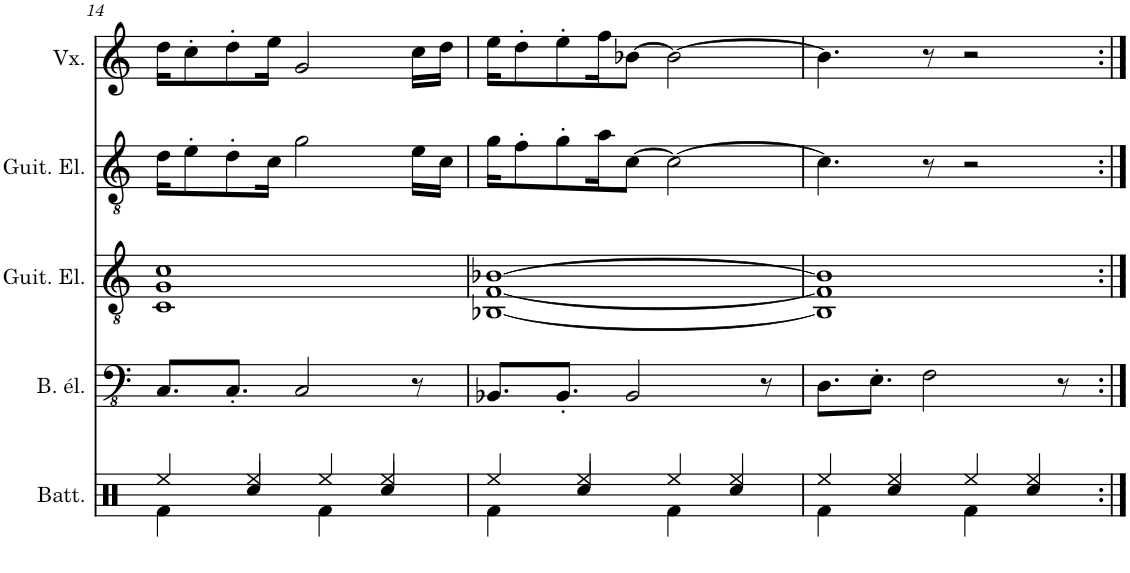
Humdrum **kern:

**kern	**kern	**kern	**kern	**kern
*part5	*part4	*part3	*part2	*part1
*staff5	*staff4	*staff3	*staff2	*staff1
*I"Batterie	*I"Basse électrique	*I"Guitare électrique	*I"Guitare électrique	*I"Voix
*I'Batt.	*I'B. él.	*I'Guit. El.	*I'Guit. El.	*I'Vx.
!!LO:PB:g=z
*clefX	*clefFv4	*clefGv2	*clefGv2	*clefG2
*k[]	*k[]	*k[]	*k[]	*k[]
*M4/4	*M4/4	*M4/4	*M4/4	*M4/4
=14	=14	=14	=14	=14
*^	*	*	*	*
4Ree/	4Rf\	8.CC/L	1C 1G 1c	16d\KL	16dd\KL
.	.	.	.	8e'\	8cc'\
.	.	8.CC'/J	.	8d'\	8dd'\
4Ree/	4Rcc/	.	.	.	.
.	.	.	.	16c\Jk	16ee\Jk
.	.	2CC/	.	2g\	2g/
4Ree/	4Rf\	.	.	.	.
4Ree/	4Rcc/	.	.	.	.
.	.	8r	.	16e\LL	16cc\LL
.	.	.	.	16c\JJ	16dd\JJ
=15	=15	=15	=15	=15	=15
4Ree/	4Rf\	8.BBB-X/L	[1BB-X [1F [1B-X	16g\KL	16ee\KL
.	.	.	.	8f'\	8dd'\
.	.	8.BBB-'/J	.	8g'\	8ee'\
4Ree/	4Rcc/	.	.	.	.
.	.	.	.	16a\K	16ff\K
.	.	2BBB-/	.	[8c\J	[8b-X\J
4Ree/	4Rf\	.	.	2c\_	2b-\_
4Ree/	4Rcc/	.	.	.	.
.	.	8r	.	.	.
=16	=16	=16	=16	=16	=16
4Ree/	4Rf\	8.DD\L	1BB-] 1F] 1B-]	4.c\]	4.b-\]
.	.	8.EE'\J	.	.	.
4Ree/	4Rcc/	.	.	.	.
.	.	2FF\	.	8r	8r
4Ree/	4Rf\	.	.	2r	2r
4Ree/	4Rcc/	.	.	.	.
.	.	8r	.	.	.
*v	*v	*	*	*	*
=:|!	=:|!	=:|!	=:|!	=:|!
*-	*-	*-	*-	*-
